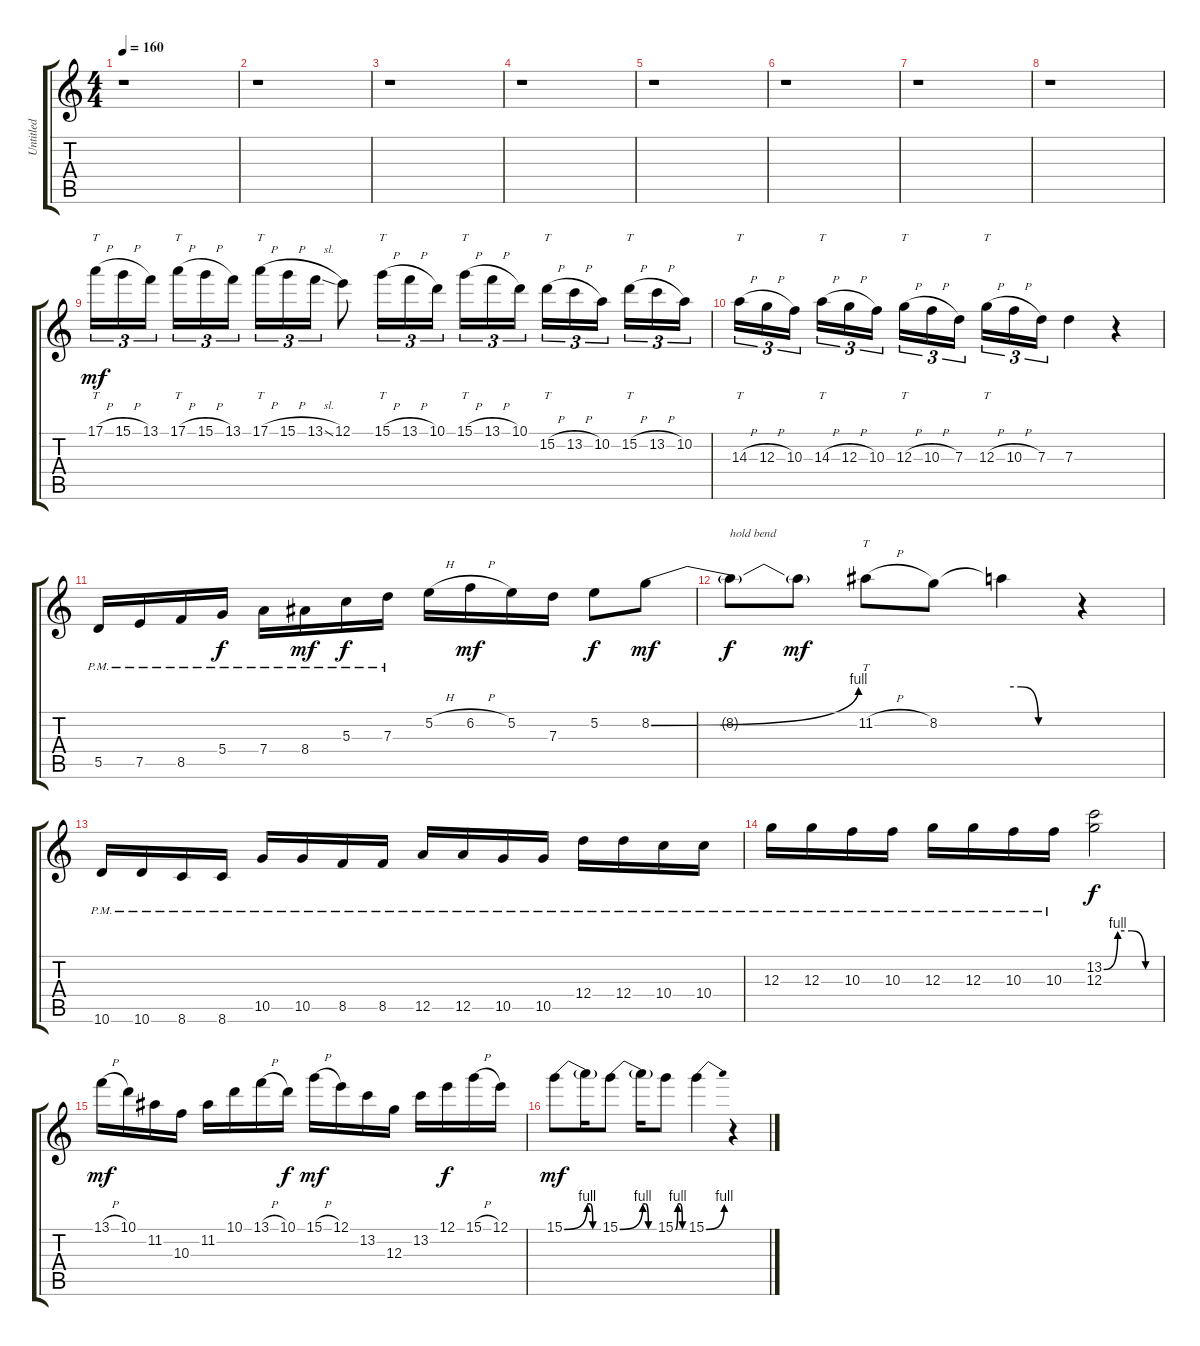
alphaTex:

\track ("Untitled" "Untitled") {instrument distortionguitar}
\staff {score tabs}
\tuning (E4 B3 G3 D3 A2 E2) {hide}
\ts (4 4)
\tempo 160
\clef g2
\ks c
r.1{dy mf} |
r.1 |
r.1 |
r.1 |
r.1 |
r.1 |
r.1 |
r.1 |
17.1{h}.16{tt tu (3 2)} 15.1{h}.16{tu (3 2)} 13.1.16{tu (3 2) beam splitsecondary} 17.1{h}.16{tt tu (3 2)} 15.1{h}.16{tu (3 2)} 13.1.16{tu (3 2)} 17.1{h}.16{tt tu (3 2)} 15.1{h}.16{tu (3 2)} 13.1{sl}.16{tu (3 2)} 12.1.8 15.1{h}.16{tt tu (3 2)} 13.1{h}.16{tu (3 2)} 10.1.16{tu (3 2) beam splitsecondary} 15.1{h}.16{tt tu (3 2)} 13.1{h}.16{tu (3 2)} 10.1.16{tu (3 2)} 15.2{h}.16{tt tu (3 2)} 13.2{h}.16{tu (3 2)} 10.2.16{tu (3 2) beam splitsecondary} 15.2{h}.16{tt tu (3 2)} 13.2{h}.16{tu (3 2)} 10.2.16{tu (3 2)} |
14.3{h}.16{tt tu (3 2)} 12.3{h}.16{tu (3 2)} 10.3.16{tu (3 2) beam splitsecondary} 14.3{h}.16{tt tu (3 2)} 12.3{h}.16{tu (3 2)} 10.3.16{tu (3 2)} 12.3{h}.16{tt tu (3 2)} 10.3{h}.16{tu (3 2)} 7.3.16{tu (3 2) beam splitsecondary} 12.3{h}.16{tt tu (3 2)} 10.3{h}.16{tu (3 2)} 7.3.16{tu (3 2)} 7.3.4 r.4 |
5.5{pm}.16 7.5{pm}.16 8.5{pm}.16 5.4{pm}.16{dy f} 7.4{pm}.16 8.4{pm}.16{dy mf} 5.3{pm}.16{dy f} 7.3{pm}.16 5.2{h}.16 6.2{h}.16{dy mf} 5.2.16 7.3.16 5.2.8{dy f} 8.2{be (bend 0 0 60 4)}.8{dy mf} |
8.2{t}.8{txt "hold bend" dy f} 8.2{t}.8{dy mf} 11.2{h}.8{tt} 8.2.8 8.2{be (custom 0 4 15 4 30 0 60 0) t}.4 r.4 |
10.6{pm}.16 10.6{pm}.16 8.6{pm}.16 8.6{pm}.16 10.5{pm}.16 10.5{pm}.16 8.5{pm}.16 8.5{pm}.16 12.5{pm}.16 12.5{pm}.16 10.5{pm}.16 10.5{pm}.16 12.4{pm}.16 12.4{pm}.16 10.4{pm}.16 10.4{pm}.16 |
12.3{pm}.16 12.3{pm}.16 10.3{pm}.16 10.3{pm}.16 12.3{pm}.16 12.3{pm}.16 10.3{pm}.16 10.3{pm}.16 (13.2{be (custom 0 0 15 4 30 4 45 0 60 0)} 12.3).2{dy f} |
13.1{h}.16{dy mf} 10.1.16 11.2.16 10.3.16 11.2.16 10.1.16 13.1{h}.16 10.1.16{dy f} 15.1{h}.16{dy mf} 12.1.16 13.2.16 12.3.16 13.2.16 12.1.16{dy f} 15.1{h}.16 12.1.16 |
15.1{be (bend 0 0 60 4)}.8{dy mf} 15.1{be (custom 0 4 15 4 30 0 60 0) t}.16 15.1{be (bend 0 0 60 4)}.8 15.1{be (custom 0 4 15 4 30 0 60 0) t}.16 15.1{be (custom 0 0 15 4 30 4 45 0 60 0)}.8 15.1{be (bend 0 0 60 4)}.4 r.4
